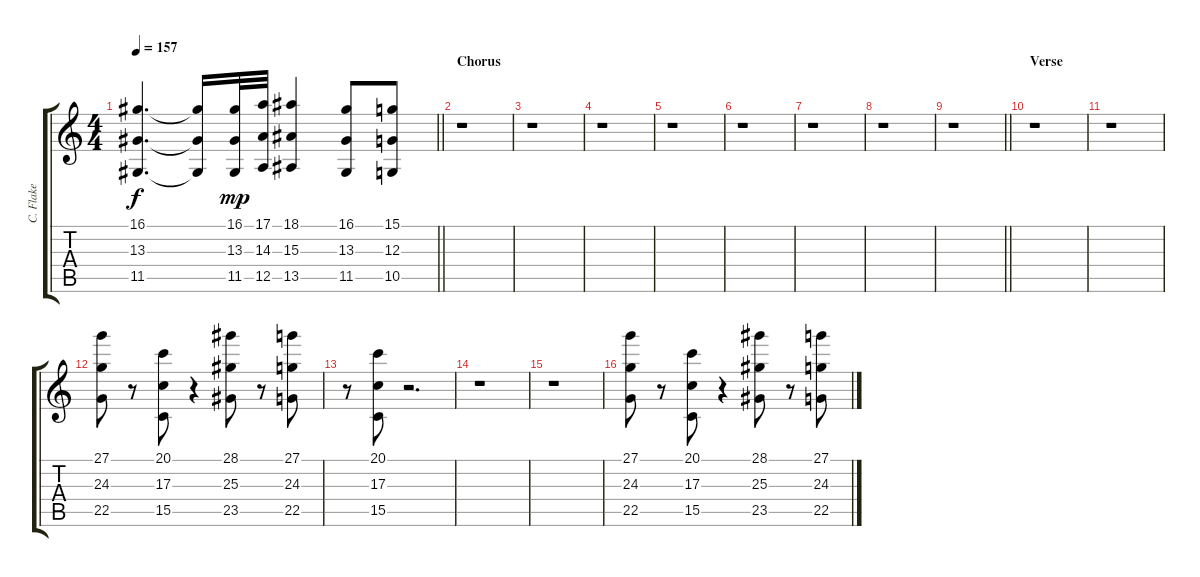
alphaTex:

\track ("C. Flake" "C. Flake") {instrument trumpet}
\staff {score tabs}
\tuning (E4 B3 G3 D3 A2 E2) {hide}
\ts (4 4)
\tempo 157
\clef g2
\barLineRight lightlight
\ks c
(16.1{t} 13.3{t} 11.5{t}).4{d dy f} (16.1{t} 13.3{t} 11.5{t}).16 (16.1 13.3 11.5).32{dy mp} (17.1 14.3 12.5).32 (18.1 15.3 13.5).4 (16.1 13.3 11.5).8 (15.1 12.3 10.5).8 |
\section ("" "Chorus")
r.1 |
r.1 |
r.1 |
r.1 |
r.1 |
r.1 |
r.1 |
\barLineRight lightlight
r.1 |
\section ("" "Verse")
r.1 |
r.1 |
(27.1 24.3 22.5).8 r.8 (20.1 17.3 15.5).8 r.4 (28.1 25.3 23.5).8 r.8 (27.1 24.3 22.5).8 |
r.8 (20.1 17.3 15.5).8 r.2{d} |
r.1 |
r.1 |
(27.1 24.3 22.5).8 r.8 (20.1 17.3 15.5).8 r.4 (28.1 25.3 23.5).8 r.8 (27.1 24.3 22.5).8
